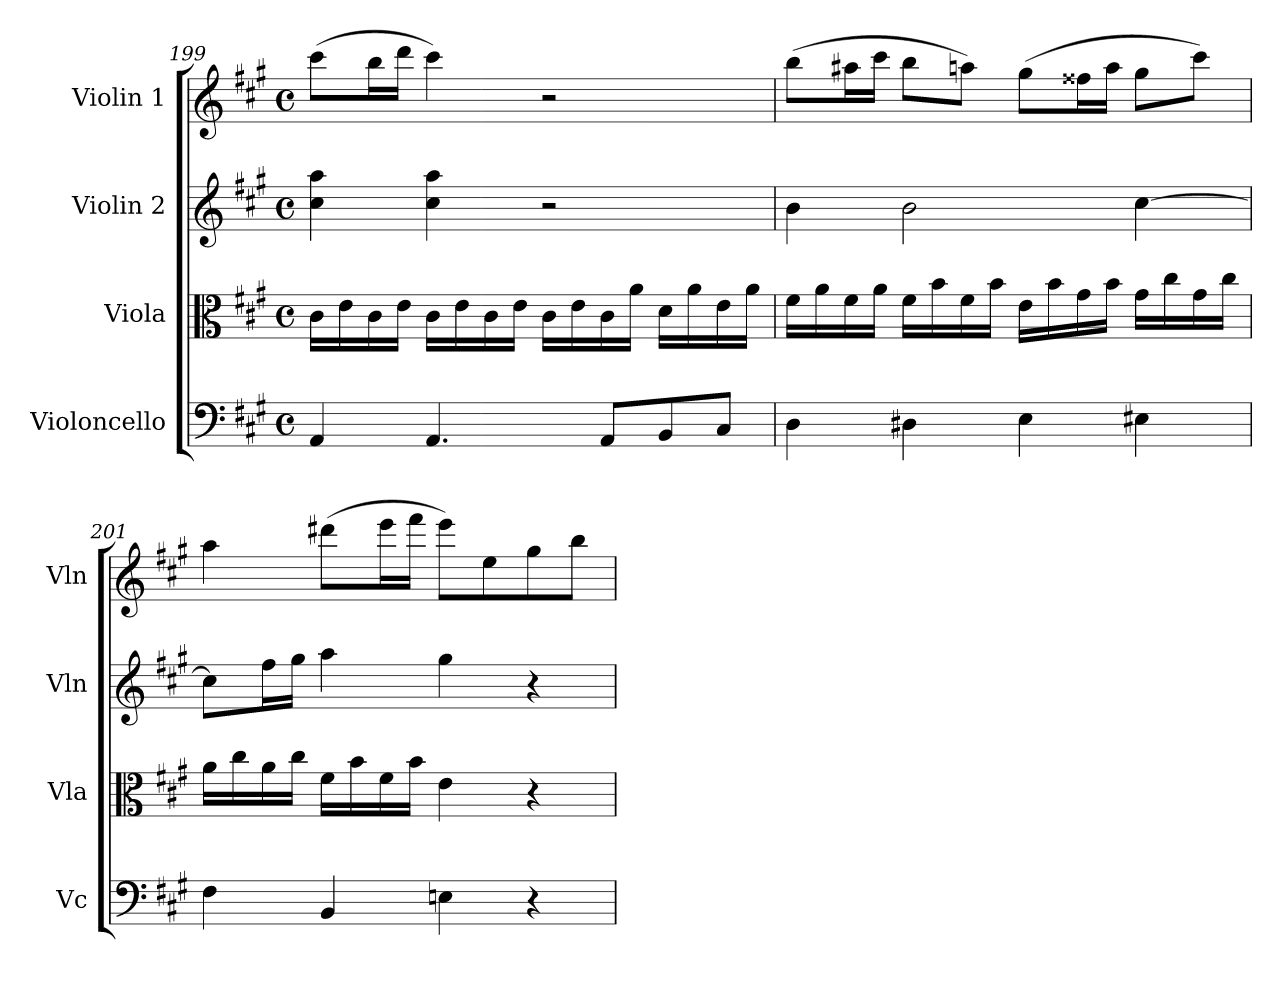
**kern	**kern	**kern	**kern
*part4	*part3	*part2	*part1
*staff4	*staff3	*staff2	*staff1
*I"Violoncello	*I"Viola	*I"Violin 2	*I"Violin 1
*I'Vc	*I'Vla	*I'Vln	*I'Vln
!!LO:LB:g=z
*clefF4	*clefC3	*clefG2	*clefG2
*k[f#c#g#]	*k[f#c#g#]	*k[f#c#g#]	*k[f#c#g#]
*M4/4	*M4/4	*M4/4	*M4/4
*met(c)	*met(c)	*met(c)	*met(c)
=199	=199	=199	=199
4AA/	16c#\LL	4cc#\ 4aa\	(8ccc#\L
.	16e\	.	.
.	16c#\	.	16bb\L
.	16e\JJ	.	16ddd\JJ
4.AA/	16c#\LL	4cc#\ 4aa\	4ccc#\)
.	16e\	.	.
.	16c#\	.	.
.	16e\JJ	.	.
.	16c#\LL	2r	2r
.	16e\	.	.
8AA/L	16c#\	.	.
.	16a\JJ	.	.
8BB/	16d\LL	.	.
.	16a\	.	.
8C#/J	16e\	.	.
.	16a\JJ	.	.
=200	=200	=200	=200
4D\	16f#\LL	4b\	(8bb\L
.	16a\	.	.
.	16f#\	.	16aa#X\L
.	16a\JJ	.	16ccc#\JJ
4D#X\	16f#\LL	2b\	8bb\L
.	16b\	.	.
.	16f#\	.	8aan\J)
.	16b\JJ	.	.
4E\	16e\LL	.	(8gg#\L
.	16b\	.	.
.	16g#\	.	16ff##X\L
.	16b\JJ	.	16aa\JJ
4E#X\	16g#\LL	[4cc#\	8gg#\L
.	16cc#\	.	.
.	16g#\	.	8ccc#\J)
.	16cc#\JJ	.	.
!!LO:LB:g=z
=201	=201	=201	=201
4F#\	16a\LL	8cc#\L]	4aa\
.	16cc#\	.	.
.	16a\	16ff#\L	.
.	16cc#\JJ	16gg#\JJ	.
4BB/	16f#\LL	4aa\	(8ddd#X\L
.	16b\	.	.
.	16f#\	.	16eee\L
.	16b\JJ	.	16fff#\JJ
4En\	4e\	4gg#\	8eee\L)
.	.	.	8ee\
4r	4r	4r	8gg#\
.	.	.	8bb\J
=	=	=	=
*-	*-	*-	*-
